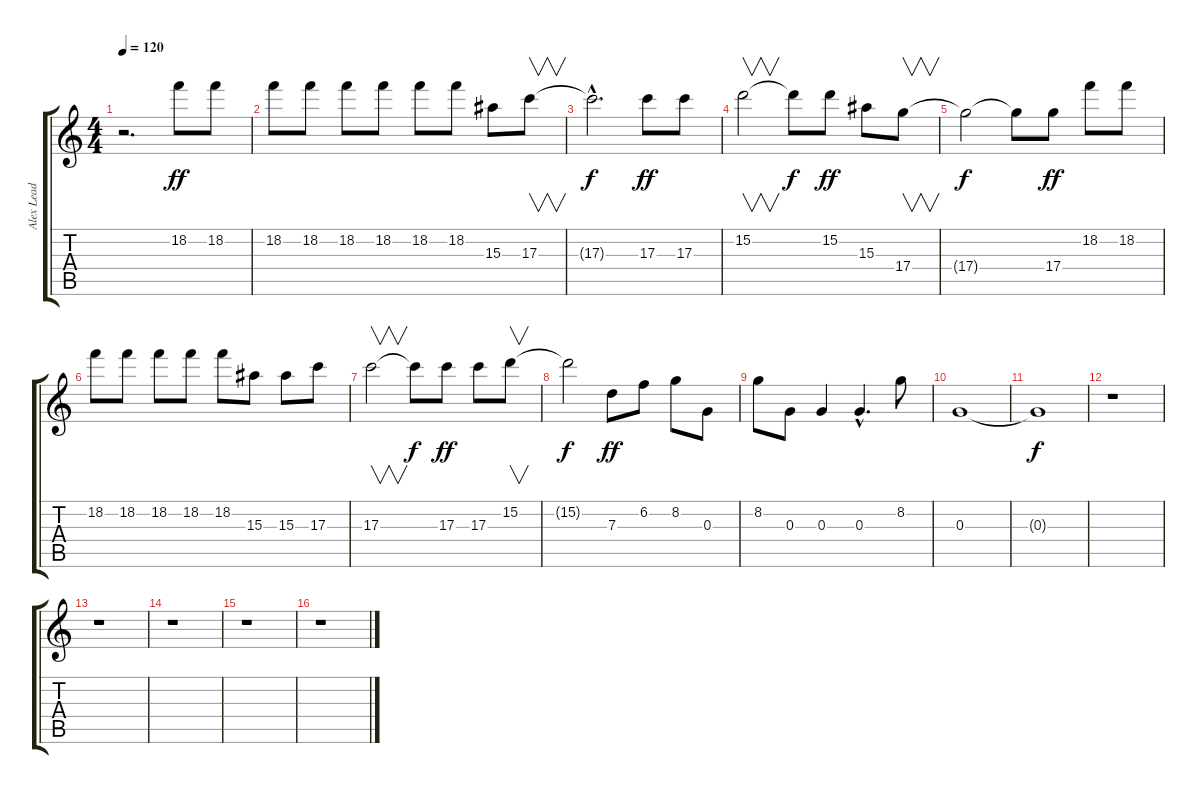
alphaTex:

\track ("Alex Lead" "Alex Lead") {instrument overdrivenguitar}
\staff {score tabs}
\tuning (E4 B3 G3 D3 A2 E2) {hide}
\ts (4 4)
\tempo 120
\clef g2
\ks c
r.2{d dy f} 18.2.8{dy ff} 18.2.8 |
18.2.8 18.2.8 18.2.8 18.2.8 18.2.8 18.2.8 15.3.8 17.3.8{v} |
17.3{hac t}.2{d dy f} 17.3.8{dy ff} 17.3.8 |
15.2.2{v} 15.2{t}.8{dy f} 15.2.8{dy ff} 15.3.8 17.4.8{v} |
17.4{t}.2{dy f} 17.4{t}.8 17.4.8{dy ff} 18.2.8 18.2.8 |
18.2.8 18.2.8 18.2.8 18.2.8 18.2.8 15.3.8 15.3.8 17.3.8 |
17.3.2{v} 17.3{t}.8{dy f} 17.3.8{dy ff} 17.3.8 15.2.8{v} |
15.2{t}.2{dy f} 7.3.8{dy ff} 6.2.8 8.2.8 0.3.8 |
8.2.8 0.3.8 0.3.4 0.3{hac}.4{d} 8.2.8 |
0.3.1 |
0.3{t}.1{dy f} |
r.1 |
r.1 |
r.1 |
r.1 |
r.1
